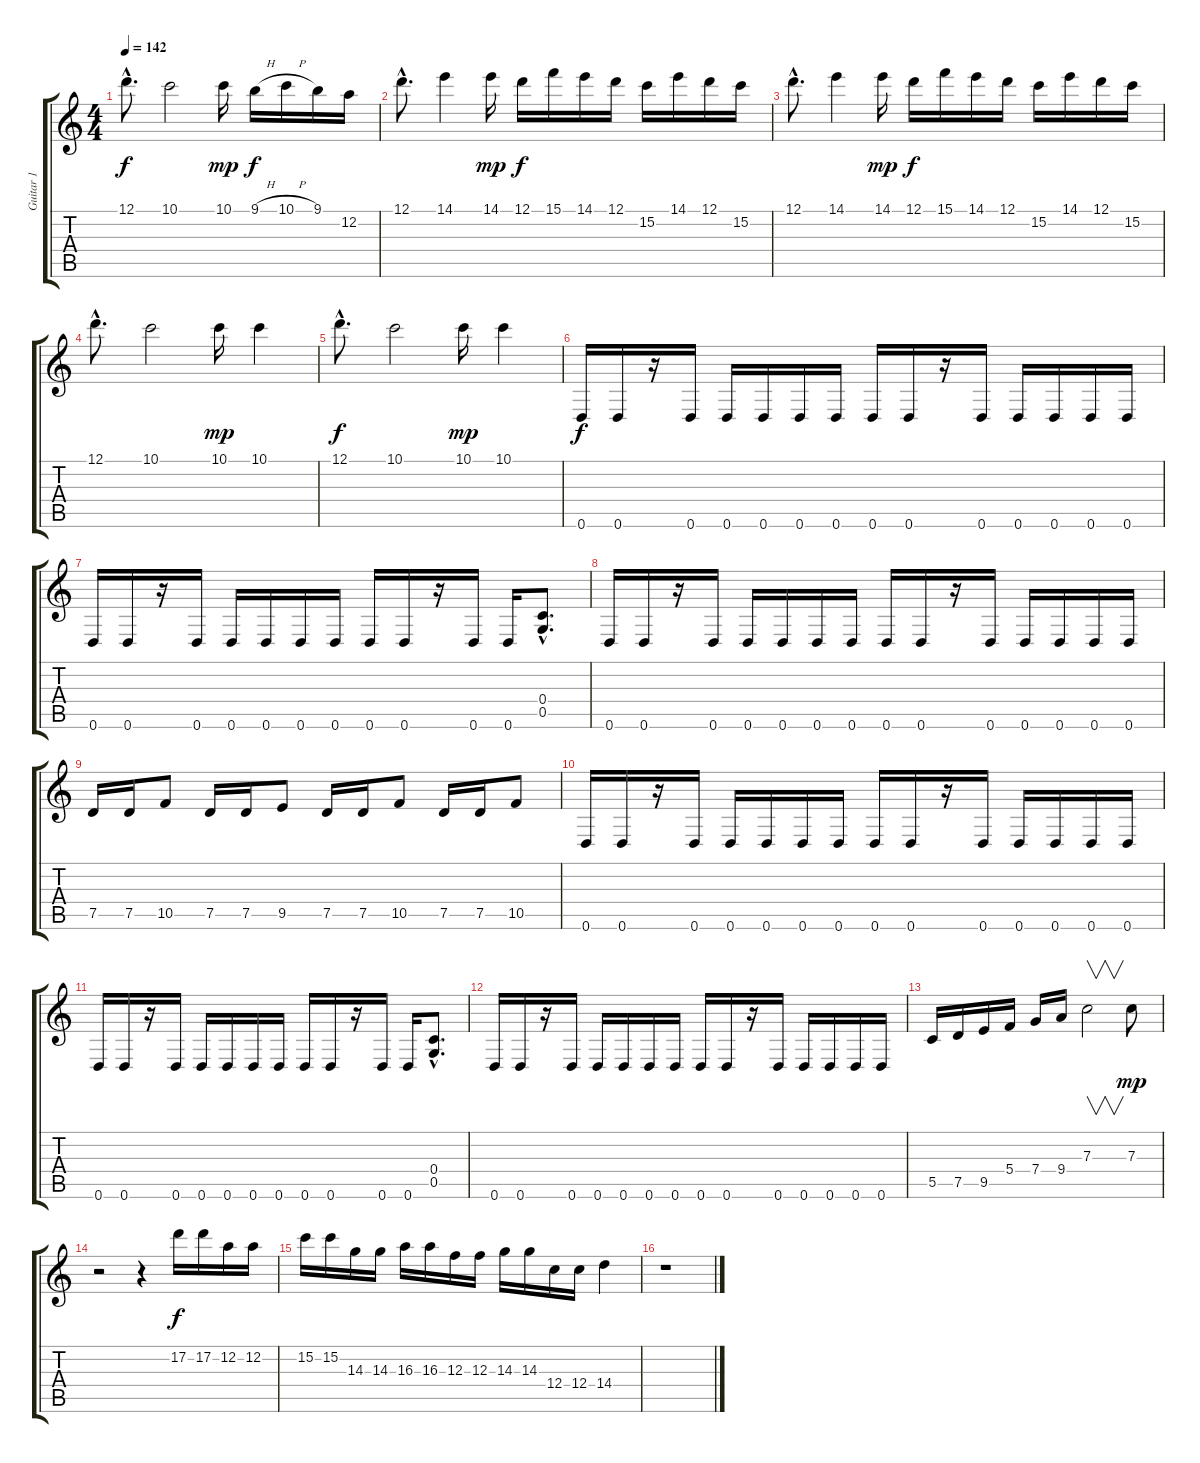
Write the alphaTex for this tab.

\track ("Guitar 1" "Guitar 1") {instrument overdrivenguitar}
\staff {score tabs}
\tuning (D4 A3 F3 C3 G2 D2) {hide}
\ts (4 4)
\tempo 142
\clef g2
\ks c
12.1{hac}.8{d dy f} 10.1.2 10.1.16{dy mp} 9.1{h}.16{dy f} 10.1{h}.16 9.1.16 12.2.16 |
12.1{hac}.8{d} 14.1.4 14.1.16{dy mp} 12.1.16{dy f} 15.1.16 14.1.16 12.1.16 15.2.16 14.1.16 12.1.16 15.2.16 |
12.1{hac}.8{d} 14.1.4 14.1.16{dy mp} 12.1.16{dy f} 15.1.16 14.1.16 12.1.16 15.2.16 14.1.16 12.1.16 15.2.16 |
12.1{hac}.8{d} 10.1.2 10.1.16{dy mp} 10.1.4 |
12.1{hac}.8{d dy f} 10.1.2 10.1.16{dy mp} 10.1.4 |
0.6.16{dy f volume 16} 0.6.16 r.16 0.6.16 0.6.16 0.6.16 0.6.16 0.6.16 0.6.16 0.6.16 r.16 0.6.16 0.6.16 0.6.16 0.6.16 0.6.16 |
0.6.16 0.6.16 r.16 0.6.16 0.6.16 0.6.16 0.6.16 0.6.16 0.6.16 0.6.16 r.16 0.6.16 0.6.16 (0.4{hac} 0.5{hac}).8{d} |
0.6.16 0.6.16 r.16 0.6.16 0.6.16 0.6.16 0.6.16 0.6.16 0.6.16 0.6.16 r.16 0.6.16 0.6.16 0.6.16 0.6.16 0.6.16 |
7.5.16 7.5.16 10.5.8 7.5.16 7.5.16 9.5.8 7.5.16 7.5.16 10.5.8 7.5.16 7.5.16 10.5.8 |
0.6.16 0.6.16 r.16 0.6.16 0.6.16 0.6.16 0.6.16 0.6.16 0.6.16 0.6.16 r.16 0.6.16 0.6.16 0.6.16 0.6.16 0.6.16 |
0.6.16 0.6.16 r.16 0.6.16 0.6.16 0.6.16 0.6.16 0.6.16 0.6.16 0.6.16 r.16 0.6.16 0.6.16 (0.4{hac} 0.5{hac}).8{d} |
0.6.16 0.6.16 r.16 0.6.16 0.6.16 0.6.16 0.6.16 0.6.16 0.6.16 0.6.16 r.16 0.6.16 0.6.16 0.6.16 0.6.16 0.6.16 |
5.5.16 7.5.16 9.5.16 5.4.16 7.4.16 9.4.16 7.3.2{v} 7.3.8{dy mp} |
r.2 r.4 17.2.16{dy f} 17.2.16 12.2.16 12.2.16 |
15.2.16 15.2.16 14.3.16 14.3.16 16.3.16 16.3.16 12.3.16 12.3.16 14.3.16 14.3.16 12.4.16 12.4.16 14.4.4 |
r.1
